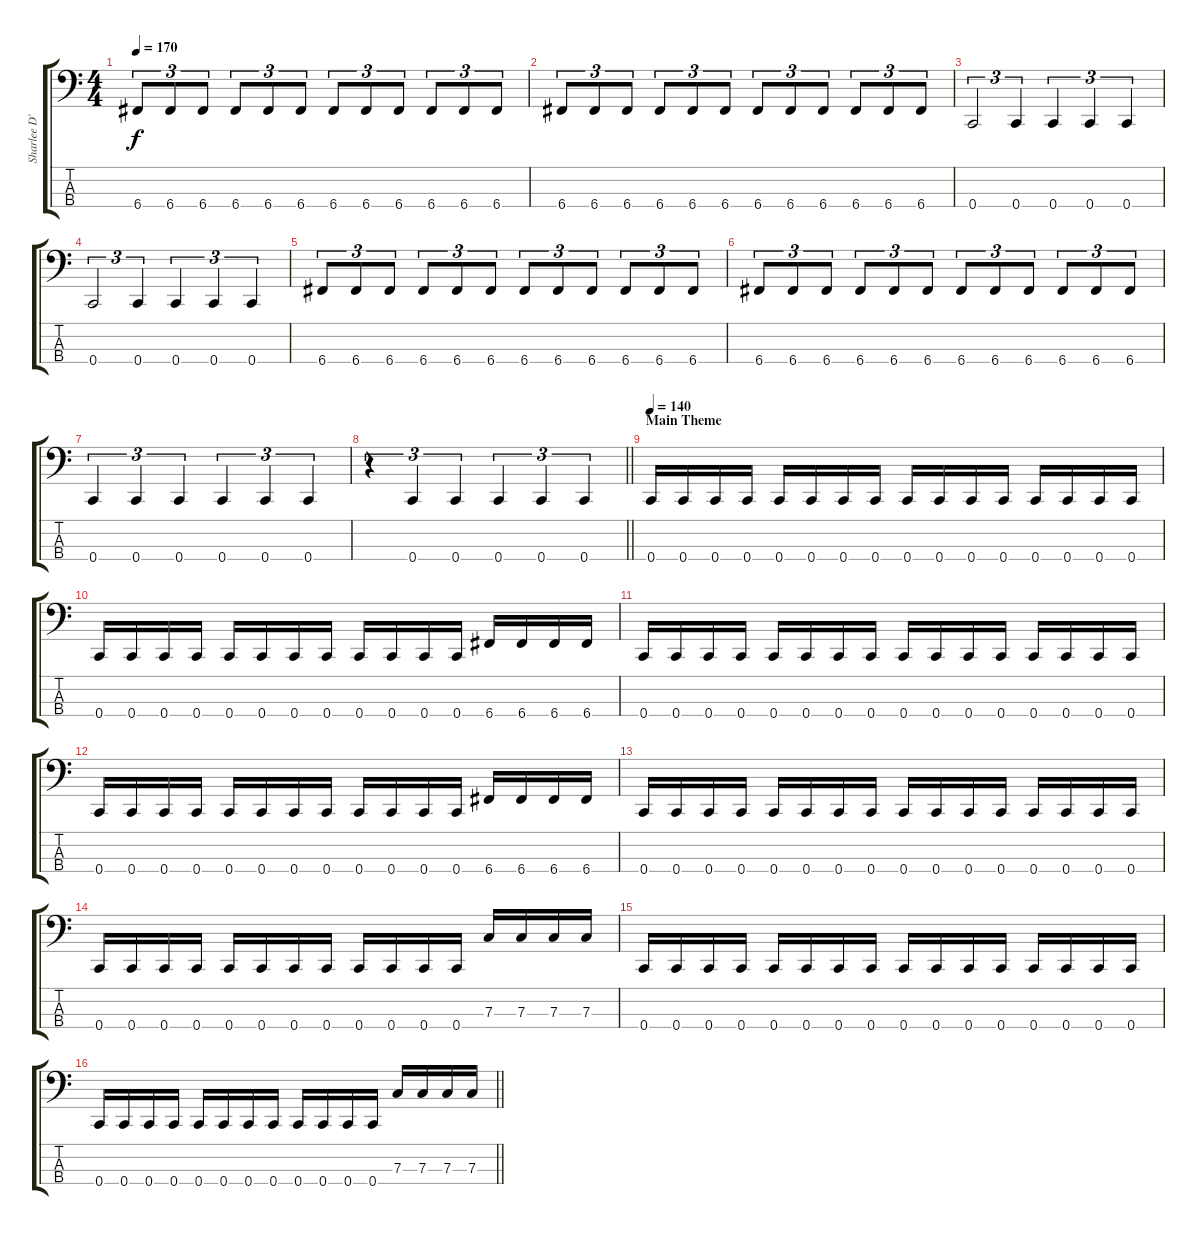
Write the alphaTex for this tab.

\track ("Sharlee D'Angelo" "Sharlee D'") {instrument electricbasspick}
\staff {score tabs}
\tuning (Eb2 Bb1 F1 C1) {hide}
\ts (4 4)
\tempo 170
\clef f4
\ks c
6.4.8{tu (3 2) dy f} 6.4.8{tu (3 2)} 6.4.8{tu (3 2)} 6.4.8{tu (3 2)} 6.4.8{tu (3 2)} 6.4.8{tu (3 2)} 6.4.8{tu (3 2)} 6.4.8{tu (3 2)} 6.4.8{tu (3 2)} 6.4.8{tu (3 2)} 6.4.8{tu (3 2)} 6.4.8{tu (3 2)} |
6.4.8{tu (3 2)} 6.4.8{tu (3 2)} 6.4.8{tu (3 2)} 6.4.8{tu (3 2)} 6.4.8{tu (3 2)} 6.4.8{tu (3 2)} 6.4.8{tu (3 2)} 6.4.8{tu (3 2)} 6.4.8{tu (3 2)} 6.4.8{tu (3 2)} 6.4.8{tu (3 2)} 6.4.8{tu (3 2)} |
0.4.2{tu (3 2)} 0.4.4{tu (3 2)} 0.4.4{tu (3 2)} 0.4.4{tu (3 2)} 0.4.4{tu (3 2)} |
0.4.2{tu (3 2)} 0.4.4{tu (3 2)} 0.4.4{tu (3 2)} 0.4.4{tu (3 2)} 0.4.4{tu (3 2)} |
6.4.8{tu (3 2)} 6.4.8{tu (3 2)} 6.4.8{tu (3 2)} 6.4.8{tu (3 2)} 6.4.8{tu (3 2)} 6.4.8{tu (3 2)} 6.4.8{tu (3 2)} 6.4.8{tu (3 2)} 6.4.8{tu (3 2)} 6.4.8{tu (3 2)} 6.4.8{tu (3 2)} 6.4.8{tu (3 2)} |
6.4.8{tu (3 2)} 6.4.8{tu (3 2)} 6.4.8{tu (3 2)} 6.4.8{tu (3 2)} 6.4.8{tu (3 2)} 6.4.8{tu (3 2)} 6.4.8{tu (3 2)} 6.4.8{tu (3 2)} 6.4.8{tu (3 2)} 6.4.8{tu (3 2)} 6.4.8{tu (3 2)} 6.4.8{tu (3 2)} |
0.4.4{tu (3 2)} 0.4.4{tu (3 2)} 0.4.4{tu (3 2)} 0.4.4{tu (3 2)} 0.4.4{tu (3 2)} 0.4.4{tu (3 2)} |
\barLineRight lightlight
r.4{tu (3 2)} 0.4.4{tu (3 2)} 0.4.4{tu (3 2)} 0.4.4{tu (3 2)} 0.4.4{tu (3 2)} 0.4.4{tu (3 2)} |
\section ("" "Main Theme")
\tempo 140
0.4.16 0.4.16 0.4.16 0.4.16 0.4.16 0.4.16 0.4.16 0.4.16 0.4.16 0.4.16 0.4.16 0.4.16 0.4.16 0.4.16 0.4.16 0.4.16 |
0.4.16 0.4.16 0.4.16 0.4.16 0.4.16 0.4.16 0.4.16 0.4.16 0.4.16 0.4.16 0.4.16 0.4.16 6.4.16 6.4.16 6.4.16 6.4.16 |
0.4.16 0.4.16 0.4.16 0.4.16 0.4.16 0.4.16 0.4.16 0.4.16 0.4.16 0.4.16 0.4.16 0.4.16 0.4.16 0.4.16 0.4.16 0.4.16 |
0.4.16 0.4.16 0.4.16 0.4.16 0.4.16 0.4.16 0.4.16 0.4.16 0.4.16 0.4.16 0.4.16 0.4.16 6.4.16 6.4.16 6.4.16 6.4.16 |
0.4.16 0.4.16 0.4.16 0.4.16 0.4.16 0.4.16 0.4.16 0.4.16 0.4.16 0.4.16 0.4.16 0.4.16 0.4.16 0.4.16 0.4.16 0.4.16 |
0.4.16 0.4.16 0.4.16 0.4.16 0.4.16 0.4.16 0.4.16 0.4.16 0.4.16 0.4.16 0.4.16 0.4.16 7.3.16 7.3.16 7.3.16 7.3.16 |
0.4.16 0.4.16 0.4.16 0.4.16 0.4.16 0.4.16 0.4.16 0.4.16 0.4.16 0.4.16 0.4.16 0.4.16 0.4.16 0.4.16 0.4.16 0.4.16 |
\barLineRight lightlight
0.4.16 0.4.16 0.4.16 0.4.16 0.4.16 0.4.16 0.4.16 0.4.16 0.4.16 0.4.16 0.4.16 0.4.16 7.3.16 7.3.16 7.3.16 7.3.16
